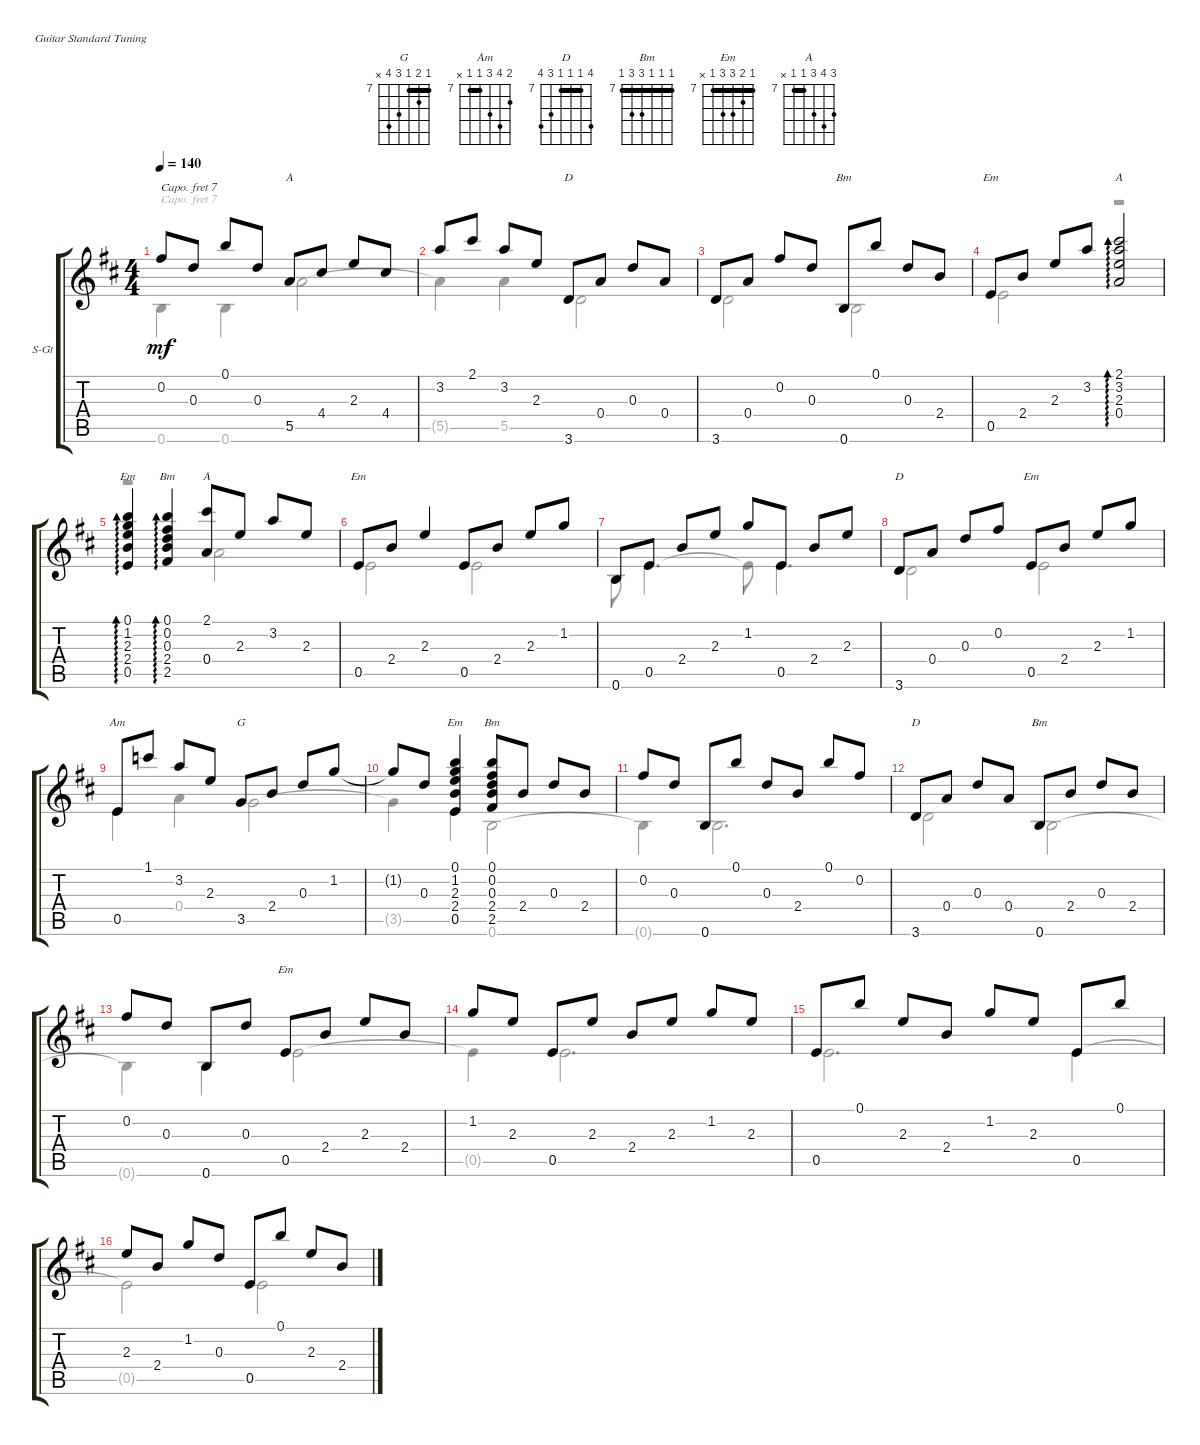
\defaultSystemsLayout 4
\bracketExtendMode groupsimilarinstruments
\firstSystemTrackNameOrientation horizontal
\otherSystemsTrackNameOrientation horizontal
\track ("Paul's Guitar" "S-Gt") {instrument acousticguitarsteel}
\staff {score tabs}
\capo 7
\tuning (E4 B3 G3 D3 A2 E2)
\chord ("G" 7 8 7 9 10 x) {firstfret 7 barre 7}
\chord ("Am" 8 10 9 7 7 x) {firstfret 7 barre 7}
\chord ("D" 10 7 7 7 9 10) {firstfret 7 barre (7 7)}
\chord ("Bm" 7 7 7 9 9 7) {firstfret 7 barre (7 7 7)}
\chord ("Em" 7 8 9 9 7 x) {firstfret 7 barre 7}
\chord ("A" 9 10 9 11 12 x) {firstfret 8 barre 9}
\chord ("A" 9 10 9 7 7 x) {firstfret 7 barre 7}
\voice
\ts (4 4)
\tempo 140
\clef g2
\ks d
0.2.8{dy mf} 0.3.8 0.1.8 0.3.8 5.5.8{ch "A"} 4.4.8 2.3.8 4.4.8 |
3.2.8 2.1.8 3.2.8 2.3.8 3.6.8{ch "D"} 0.4.8 0.3.8 0.4.8 |
3.6.8 0.4.8 0.2.8 0.3.8 0.6.8{ch "Bm"} 0.1.8 0.3.8 2.4.8 |
0.5.8{ch "Em"} 2.4.8 2.3.8 3.2.8 (2.1 3.2 2.3 0.4).2{ad 0 ch "A"} |
(0.1 1.2 2.3 2.4 0.5).4{ad 0 ch "Em"} (0.1 0.2 0.3 2.4 2.5).4{ad 0 ch "Bm"} (0.4 2.1).8{ch "A"} 2.3.8 3.2.8 2.3.8 |
0.5.8{ch "Em"} 2.4.8 2.3.4 0.5.8 2.4.8 2.3.8 1.2.8 |
0.6.8 0.5.8 2.4.8 2.3.8 1.2.8 0.5.8 2.4.8 2.3.8 |
3.6.8{ch "D"} 0.4.8 0.3.8 0.2.8 0.5.8{ch "Em"} 2.4.8 2.3.8 1.2.8 |
0.5.8{ch "Am"} 1.1.8 3.2.8 2.3.8 3.5.8{ch "G"} 2.4.8 0.3.8 1.2.8 |
1.2{t}.8 0.3.8 (0.1 1.2 2.3 2.4 0.5).4{ch "Em"} (0.1 0.2 0.3 2.4 2.5).8{ch "Bm"} 2.4.8 0.3.8 2.4.8 |
0.2.8 0.3.8 0.6.8 0.1.8 0.3.8 2.4.8 0.1.8 0.2.8 |
3.6.8{ch "D"} 0.4.8 0.3.8 0.4.8 0.6.8{ch "Bm"} 2.4.8 0.3.8 2.4.8 |
0.2.8 0.3.8 0.6.8 0.3.8 0.5.8{ch "Em"} 2.4.8 2.3.8 2.4.8 |
1.2.8 2.3.8 0.5.8 2.3.8 2.4.8 2.3.8 1.2.8 2.3.8 |
0.5.8 0.1.8 2.3.8 2.4.8 1.2.8 2.3.8 0.5.8 0.1.8 |
2.3.8 2.4.8 1.2.8 0.3.8 0.5.8 0.1.8 2.3.8 2.4.8
\voice
\clef g2
\ottava regular
\simile none
\ks d
0.6{t}.4{dy mf} 0.6.4 5.5.2 |
5.5{t}.4 5.5.4 3.6.2 |
3.6.2 0.6.2 |
0.5.2 r.2{ad 0} |
r.2{ad 0} 0.4.2 |
0.5.2 0.5.2 |
0.6.8 0.5.4{d} 0.5{t}.8 0.5.4{d} |
3.6.2 0.5.2 |
0.5.4 0.4.4 3.5.2 |
3.5{t}.4 0.5.4 0.6.2 |
0.6{t}.4 0.6.2{d} |
3.6.2 0.6.2 |
0.6{t}.4 0.6.4 0.5.2 |
0.5{t}.4 0.5.2{d} |
0.5.2{d} 0.5.4 |
0.5{t}.2 0.5.2
